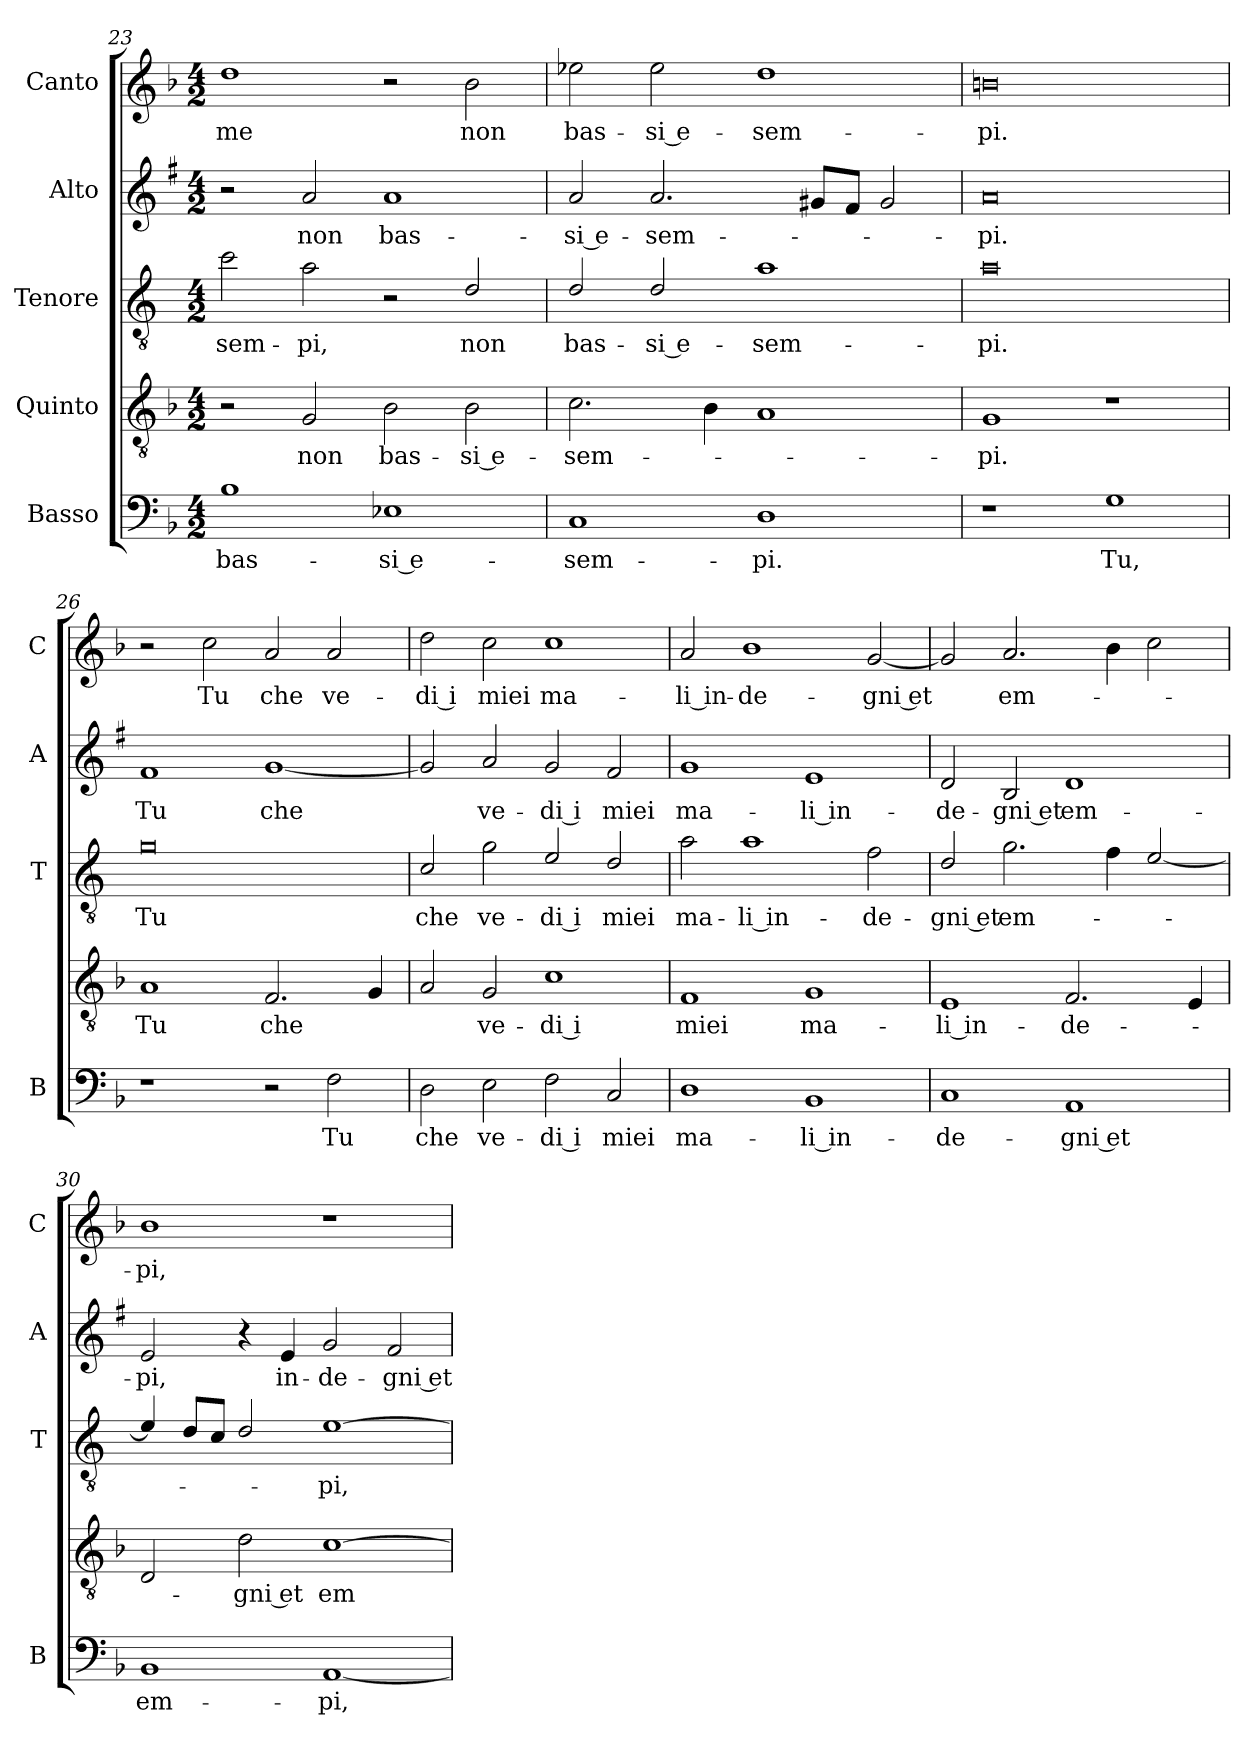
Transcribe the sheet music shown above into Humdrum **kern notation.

**kern	**text	**kern	**text	**kern	**text	**kern	**text	**kern	**text
*part5	*part5	*part4	*part4	*part3	*part3	*part2	*part2	*part1	*part1
*staff5	*staff5	*staff4	*staff4	*staff3	*staff3	*staff2	*staff2	*staff1	*staff1
*I"Basso	*	*I"Quinto	*	*I"Tenore	*	*I"Alto	*	*I"Canto	*
*I'B	*	*	*	*I'T	*	*I'A	*	*I'C	*
!!LO:LB:g=z
*clefF4	*	*clefGv2	*	*clefGv2	*	*clefG2	*	*clefG2	*
*	*	*	*	*ITrd4c7	*	*ITrd1c2	*	*	*
*k[b-]	*	*k[b-]	*	*k[b-]	*	*k[b-]	*	*k[b-]	*
*F:	*	*F:	*	*F:	*	*F:	*	*F:	*
*M4/2	*	*M4/2	*	*M4/2	*	*M4/2	*	*M4/2	*
=23	=23	=23	=23	=23	=23	=23	=23	=23	=23
!	!LO:LY:b	!	!	!	!LO:LY:b	!	!	!	!LO:LY:b
1B-	bas-	2r	.	2f\	-sem-	2r	.	1dd	me
!	!	!	!LO:LY:b	!	!LO:LY:b	!	!LO:LY:b	!	!
.	.	2G/	non	2d\	-pi,	2g/	non	.	.
!	!LO:LY:b	!	!LO:LY:b	!	!	!	!LO:LY:b	!	!
1E-X	-si e-	2B-\	bas-	2r	.	1g	bas-	2r	.
!	!	!	!LO:LY:b	!	!LO:LY:b	!	!	!	!LO:LY:b
.	.	2B-\	-si e-	2G/	non	.	.	2b-\	non
=24	=24	=24	=24	=24	=24	=24	=24	=24	=24
!	!LO:LY:b	!	!LO:LY:b	!	!LO:LY:b	!	!LO:LY:b	!	!LO:LY:b
1C	-sem-	2.c\	-sem-	2G/	bas-	2g/	-si e-	2ee-X\	bas-
!	!	!	!	!	!LO:LY:b	!	!LO:LY:b	!	!LO:LY:b
.	.	.	.	2G/	-si e-	2.g/	-sem-	2ee-\	-si e-
.	.	4B-\	.	.	.	.	.	.	.
!	!LO:LY:b	!	!	!	!LO:LY:b	!	!	!	!LO:LY:b
1D	-pi.	1A	.	1d	-sem-	.	.	1dd	-sem-
.	.	.	.	.	.	8f#X/L	.	.	.
.	.	.	.	.	.	8e/J	.	.	.
.	.	.	.	.	.	2f#/	.	.	.
=25	=25	=25	=25	=25	=25	=25	=25	=25	=25
!	!	!	!LO:LY:b	!	!LO:LY:b	!	!LO:LY:b	!	!LO:LY:b
1r	.	1G	-pi.	0d	-pi.	0g	-pi.	0bn	-pi.
!	!LO:LY:b	!	!	!	!	!	!	!	!
1G	Tu,	1r	.	.	.	.	.	.	.
=26	=26	=26	=26	=26	=26	=26	=26	=26	=26
!	!	!	!LO:LY:b	!	!LO:LY:b	!	!LO:LY:b	!	!
1r	.	1A	Tu	0c	Tu	1e	Tu	2r	.
!	!	!	!	!	!	!	!	!	!LO:LY:b
.	.	.	.	.	.	.	.	2cc\	Tu
!	!	!	!LO:LY:b	!	!	!	!LO:LY:b	!	!LO:LY:b
2r	.	2.F/	che	.	.	[1f	che	2a/	che
!	!LO:LY:b	!	!	!	!	!	!	!	!LO:LY:b
2F\	Tu	.	.	.	.	.	.	2a/	ve-
.	.	4G/	.	.	.	.	.	.	.
=27	=27	=27	=27	=27	=27	=27	=27	=27	=27
!	!LO:LY:b	!	!	!	!LO:LY:b	!	!	!	!LO:LY:b
2D\	che	2A/	.	2F/	che	2f/]	.	2dd\	-di i
!	!LO:LY:b	!	!LO:LY:b	!	!LO:LY:b	!	!LO:LY:b	!	!LO:LY:b
2E\	ve-	2G/	ve-	2c\	ve-	2g/	ve-	2cc\	miei
!	!LO:LY:b	!	!LO:LY:b	!	!LO:LY:b	!	!LO:LY:b	!	!LO:LY:b
2F\	-di i	1c	-di i	2A/	-di i	2f/	-di i	1cc	ma-
!	!LO:LY:b	!	!	!	!LO:LY:b	!	!LO:LY:b	!	!
2C/	miei	.	.	2G/	miei	2e/	miei	.	.
!!LO:PB:g=z
=28	=28	=28	=28	=28	=28	=28	=28	=28	=28
!	!LO:LY:b	!	!LO:LY:b	!	!LO:LY:b	!	!LO:LY:b	!	!LO:LY:b
1D	ma-	1F	miei	2d\	ma-	1f	ma-	2a/	-li in-
!	!	!	!	!	!LO:LY:b	!	!	!	!LO:LY:b
.	.	.	.	1d	-li in-	.	.	1b-	-de-
!	!LO:LY:b	!	!LO:LY:b	!	!	!	!LO:LY:b	!	!
1BB-	-li in-	1G	ma-	.	.	1d	-li in-	.	.
!	!	!	!	!	!LO:LY:b	!	!	!	!LO:LY:b
.	.	.	.	2B-\	-de-	.	.	[2g/	-gni et
=29	=29	=29	=29	=29	=29	=29	=29	=29	=29
!	!LO:LY:b	!	!LO:LY:b	!	!LO:LY:b	!	!LO:LY:b	!	!
1C	-de-	1E	-li in-	2G/	-gni et	2c/	-de-	2g/]	.
!	!	!	!	!	!LO:LY:b	!	!LO:LY:b	!	!LO:LY:b
.	.	.	.	2.c\	em-	2A/	-gni et	2.a/	em-
!	!LO:LY:b	!	!LO:LY:b	!	!	!	!LO:LY:b	!	!
1AA	-gni et	2.F/	-de-	.	.	1c	em-	.	.
.	.	.	.	4B-\	.	.	.	4b-\	.
.	.	.	.	[2A/	.	.	.	2cc\	.
.	.	4E/	.	.	.	.	.	.	.
=30	=30	=30	=30	=30	=30	=30	=30	=30	=30
!	!LO:LY:b	!	!	!	!	!	!LO:LY:b	!	!LO:LY:b
1BB-	em-	2D/	.	4A/]	.	2d/	-pi,	1b-	-pi,
.	.	.	.	8G/L	.	.	.	.	.
.	.	.	.	8F/J	.	.	.	.	.
!	!	!	!LO:LY:b	!	!	!	!	!	!
.	.	2d\	-gni et	2G/	.	4r	.	.	.
!	!	!	!	!	!	!	!LO:LY:b	!	!
.	.	.	.	.	.	4d/	in-	.	.
!	!LO:LY:b	!	!LO:LY:b	!	!LO:LY:b	!	!LO:LY:b	!	!
[1AA	-pi,	[1c	em-	[1A	-pi,	2f/	-de-	1r	.
!	!	!	!	!	!	!	!LO:LY:b	!	!
.	.	.	.	.	.	2e/	-gni et	.	.
=	=	=	=	=	=	=	=	=	=
*-	*-	*-	*-	*-	*-	*-	*-	*-	*-
